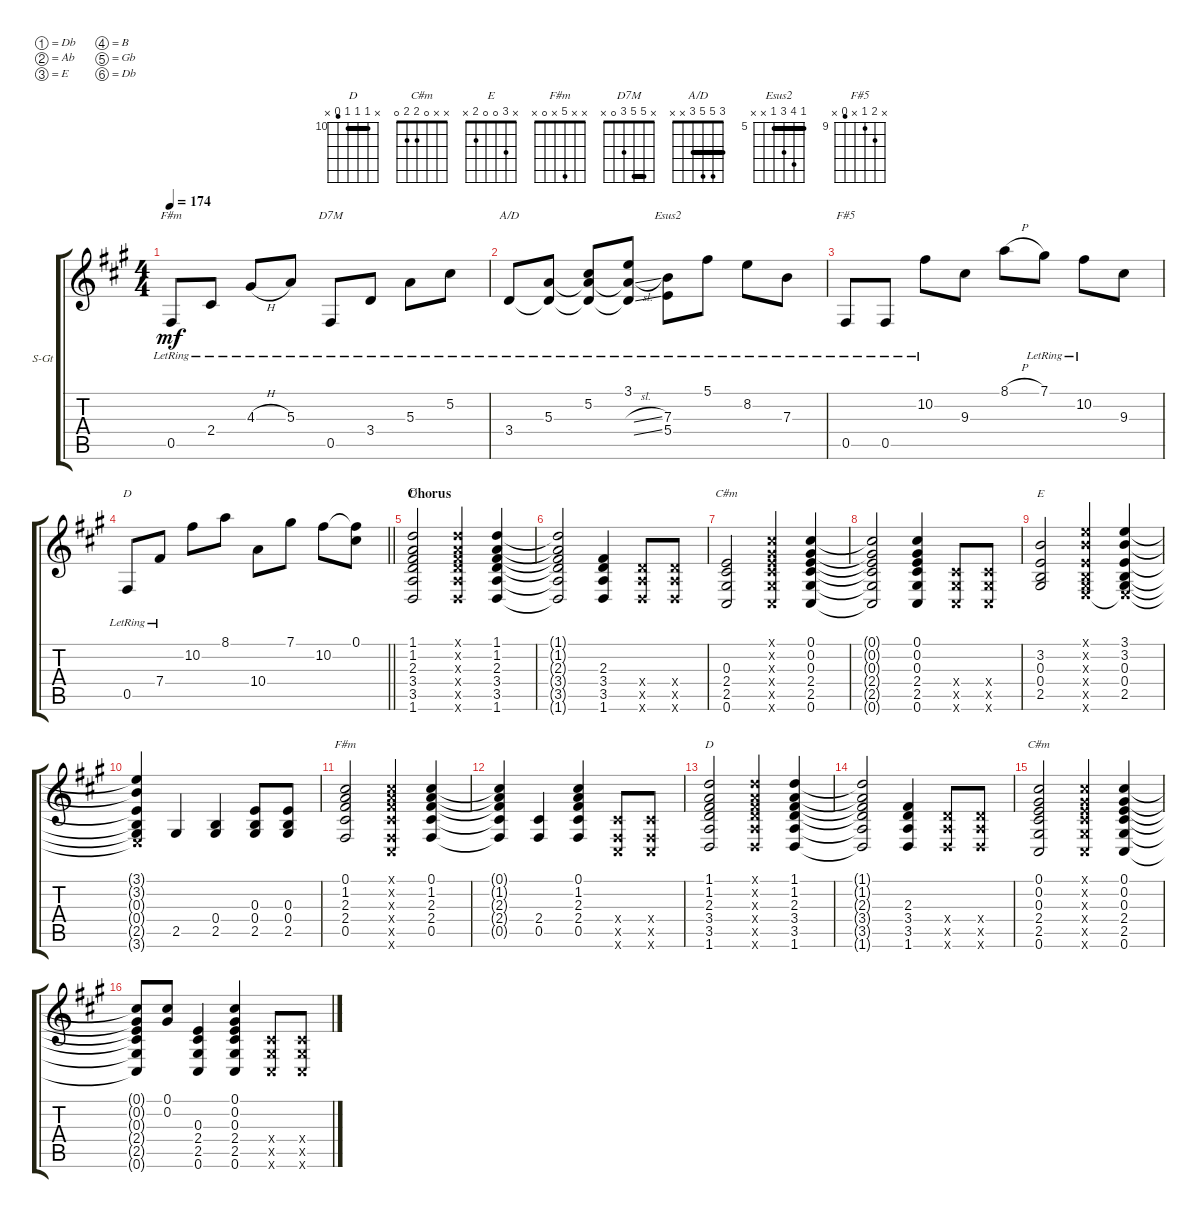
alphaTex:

\bracketExtendMode groupsimilarinstruments
\firstSystemTrackNameOrientation horizontal
\otherSystemsTrackNameOrientation horizontal
\track ("Acoustic Guitar 2" "S-Gt") {instrument acousticguitarsteel}
\staff {score tabs}
\tuning (Db4 Ab3 E3 B2 Gb2 Db2)
\chord ("D" 1 1 2 3 3 1) {barre (1 1)}
\chord ("C#m" x x 0 2 2 0)
\chord ("E" x 3 0 0 2 x)
\chord ("F#m" 0 1 2 2 0 x)
\chord ("F#m" x x 5 x 0 x) {showfingering false}
\chord ("D7M" x 5 5 3 0 x) {showfingering false barre 5}
\chord ("A/D" 3 5 5 3 x x) {showfingering false barre 3}
\chord ("Esus2" 5 8 7 5 x x) {firstfret 5 showfingering false barre 5}
\chord ("F#5" x 10 9 x 8 x) {firstfret 9 showfingering false}
\chord ("D" x 10 10 10 9 x) {firstfret 10 showfingering false barre (10 10)}
\ts (4 4)
\tempo 174
\clef g2
\ks a
0.5{lr}.8{ch "F#m" dy mf} 2.4{lr}.8 4.3{h lr}.8 5.3{lr}.8 0.5{lr}.8{ch "D7M"} 3.4{lr}.8 5.3{lr}.8 5.2{lr}.8 |
3.4{lr}.8{ch "A/D"} (5.3{lr} 3.4{lr t}).8 (5.2{lr} 5.3{lr t} 3.4{lr t}).8 (3.1{lr} 5.3{sl lr t} 3.4{ss lr t}).8 (7.3 5.4{lr}).8{ch "Esus2"} 5.1{lr}.8 8.2{lr}.8 7.3{lr}.8 |
0.5{lr}.8{ch "F#5"} 0.5{lr}.8 10.2{lr}.8 9.3.8 8.1{h}.8 7.1{lr}.8 10.2{lr}.8 9.3.8 |
\barLineRight lightlight
0.5{lr}.8{ch "D"} 7.4{lr}.8 10.2.8 8.1.8 10.4.8 7.1.8 10.2.8 (0.1 10.2{t}).8 |
\section ("" "Chorus")
(1.1 1.2 2.3 3.4 3.5 1.6).2{ch "D"} (1.1{x} 1.2{x} 2.3{x} 3.4{x} 3.5{x} 1.6{x}).4 (1.1 1.2 2.3 3.4 3.5 1.6).4 |
(1.1{t} 1.2{t} 2.3{t} 3.4{t} 3.5{t} 1.6{t}).2 (2.3 3.4 3.5 1.6).4 (3.4{x} 3.5{x} 1.6{x}).8 (3.4{x} 3.5{x} 1.6{x}).8 |
(0.3 2.4 2.5 0.6).2{ch "C#m"} (0.1{x} 0.2{x} 0.3{x} 2.4{x} 2.5{x} 0.6{x}).4 (0.1 0.2 0.3 2.4 2.5 0.6).4 |
(0.1{t} 0.2{t} 0.3{t} 2.4{t} 2.5{t} 0.6{t}).2 (0.1 0.2 0.3 2.4 2.5 0.6).4 (2.4{x} 2.5{x} 0.6{x}).8 (2.4{x} 2.5{x} 0.6{x}).8 |
(3.2 0.3 0.4 2.5).2{ch "E"} (3.1{x} 3.2{x} 0.3{x} 0.4{x} 2.5{x} 3.6{x}).4 (3.1 3.2 0.3 0.4 2.5 3.6{x t}).4 |
(3.1{t} 3.2{t} 0.3{t} 0.4{t} 2.5{t} 3.6{x t}).4 2.5.4 (0.4 2.5).4 (0.3 0.4 2.5).8 (0.3 0.4 2.5).8 |
(0.1 1.2 2.3 2.4 0.5).2{ch "F#m"} (0.1{x} 1.2{x} 2.3{x} 2.4{x} 0.5{x} 0.6{x}).4 (0.1 1.2 2.3 2.4 0.5).4 |
(0.1{t} 1.2{t} 2.3{t} 2.4{t} 0.5{t}).4 (2.4 0.5).4 (0.1 1.2 2.3 2.4 0.5).4 (2.4{x} 0.5{x} 0.6{x}).8 (2.4{x} 0.5{x} 0.6{x}).8 |
(1.1 1.2 2.3 3.4 3.5 1.6).2{ch "D"} (1.1{x} 1.2{x} 2.3{x} 3.4{x} 3.5{x} 1.6{x}).4 (1.1 1.2 2.3 3.4 3.5 1.6).4 |
(1.1{t} 1.2{t} 2.3{t} 3.4{t} 3.5{t} 1.6{t}).2 (2.3 3.4 3.5 1.6).4 (3.4{x} 3.5{x} 1.6{x}).8 (3.4{x} 3.5{x} 1.6{x}).8 |
(0.1 0.2 0.3 2.4 2.5 0.6).2{ch "C#m"} (0.1{x} 0.2{x} 0.3{x} 2.4{x} 2.5{x} 0.6{x}).4 (0.1 0.2 0.3 2.4 2.5 0.6).4 |
(0.1{t} 0.2{t} 0.3{t} 2.4{t} 2.5{t} 0.6{t}).8 (0.1 0.2).8 (0.3 2.4 2.5 0.6).4 (0.1 0.2 0.3 2.4 2.5 0.6).4 (2.4{x} 2.5{x} 0.6{x}).8 (2.4{x} 2.5{x} 0.6{x}).8
